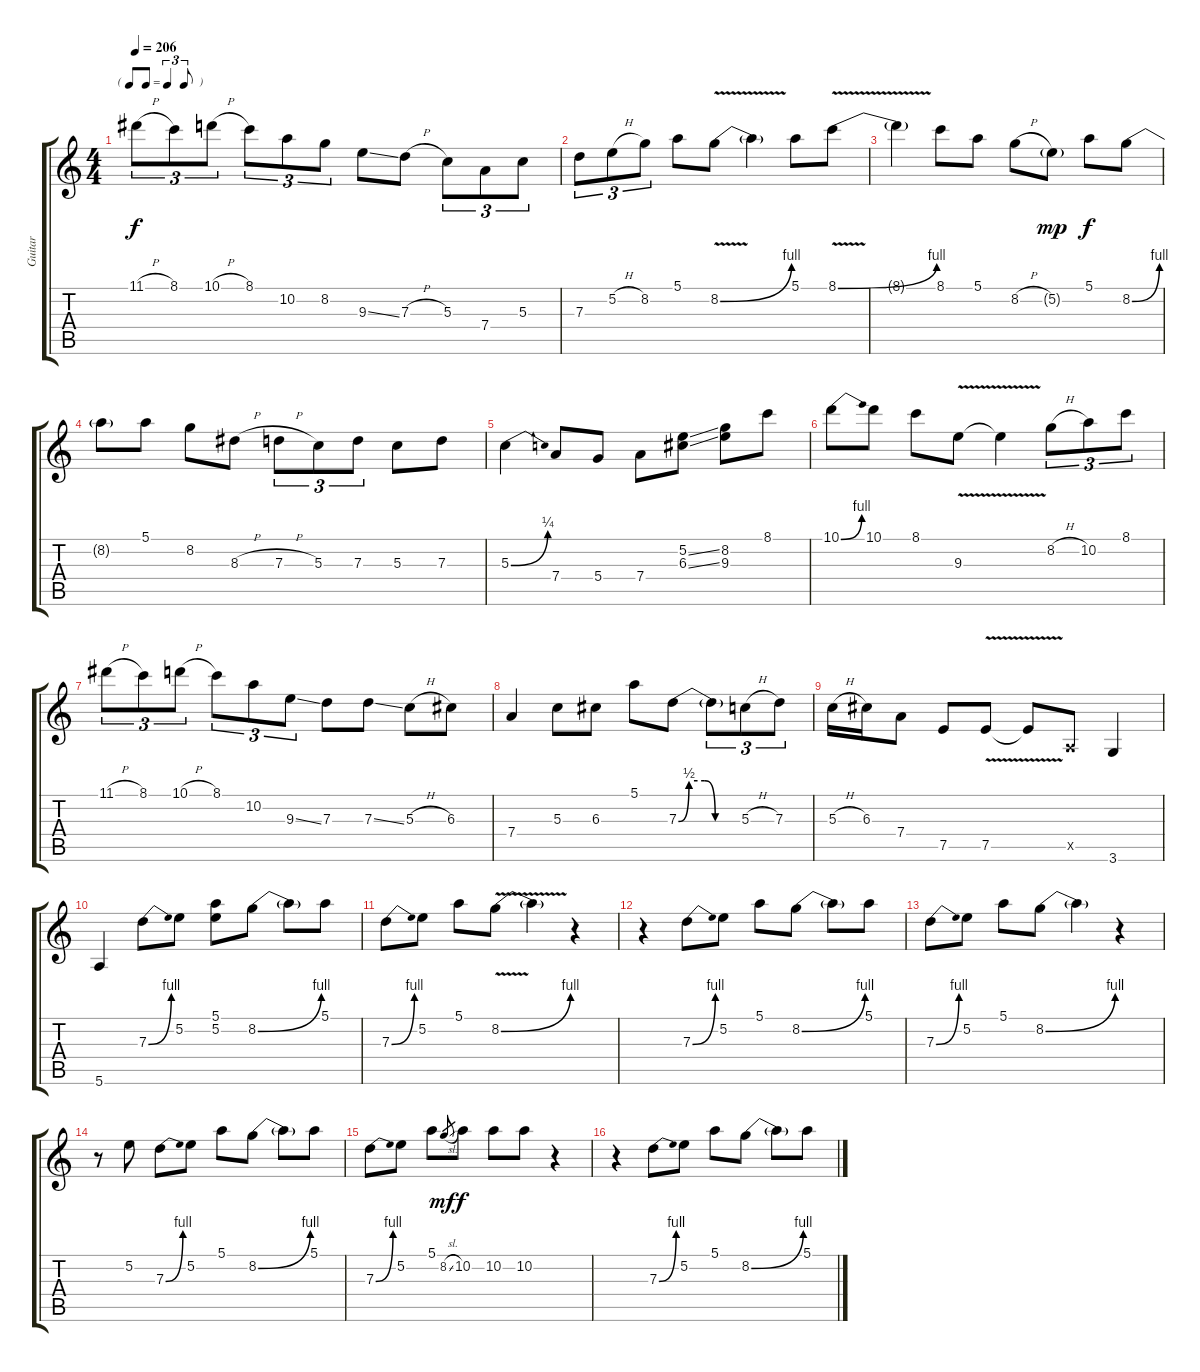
\track ("Guitar" "Guitar") {instrument overdrivenguitar}
\staff {score tabs}
\tuning (E4 B3 G3 D3 A2 E2) {hide}
\ts (4 4)
\tf triplet8th
\tempo 206
\clef g2
\ks c
11.1{h}.8{tu (3 2) dy f} 8.1.8{tu (3 2)} 10.1{h}.8{tu (3 2)} 8.1.8{tu (3 2)} 10.2.8{tu (3 2)} 8.2.8{tu (3 2)} 9.3{ss}.8 7.3{h}.8 5.3.8{tu (3 2)} 7.4.8{tu (3 2)} 5.3.8{tu (3 2)} |
7.3.8{tu (3 2)} 5.2{h}.8{tu (3 2)} 8.2.8{tu (3 2)} 5.1.8 8.2{be (bend 0 0 60 4) v}.8 8.2{t}.4 5.1.8 8.1{be (bend 0 0 60 4) v}.8 |
8.1{t}.4 8.1.8 5.1.8 8.2{h}.8 5.2{g}.8{dy mp} 5.1.8{dy f} 8.2{be (bend 0 0 60 4)}.8 |
8.2{t}.8 5.1.8 8.2.8 8.3{h}.8 7.3{h}.8{tu (3 2)} 5.3.8{tu (3 2)} 7.3.8{tu (3 2)} 5.3.8 7.3.8 |
5.3{be (bend 0 0 60 1)}.4 7.4.8 5.4.8 7.4.8 (5.2{ss} 6.3{ss}).8 (8.2 9.3).8 8.1.8 |
10.1{be (bend 0 0 60 4)}.8 10.1.8 8.1.8 9.3{v}.8 9.3{t}.4 8.2{h}.8{tu (3 2)} 10.2.8{tu (3 2)} 8.1.8{tu (3 2)} |
11.1{h}.8{tu (3 2)} 8.1.8{tu (3 2)} 10.1{h}.8{tu (3 2)} 8.1.8{tu (3 2)} 10.2.8{tu (3 2)} 9.3{ss}.8{tu (3 2)} 7.3.8 7.3{ss}.8 5.3{h}.8 6.3.8 |
7.4.4 5.3.8 6.3.8 5.1.8 7.3{be (custom 0 0 10 2 25 2 35 0 60 0)}.8 7.3{t}.8{tu (3 2)} 5.3{h}.8{tu (3 2)} 7.3.8{tu (3 2)} |
5.3{h}.16 6.3.16 7.4.8 7.5.8 7.5{v}.8 7.5{t}.8 0.5{x}.8 3.6.4 |
5.6.4 7.3{be (bend 0 0 60 4)}.8 5.2.8 (5.1 5.2).8 8.2{be (bend 0 0 60 4)}.8 8.2{t}.8 5.1.8 |
7.3{be (bend 0 0 60 4)}.8 5.2.8 5.1.8 8.2{be (bend 0 0 60 4) v}.8 8.2{t}.4 r.4 |
r.4 7.3{be (bend 0 0 60 4)}.8 5.2.8 5.1.8 8.2{be (bend 0 0 60 4)}.8 8.2{t}.8 5.1.8 |
7.3{be (bend 0 0 60 4)}.8 5.2.8 5.1.8 8.2{be (bend 0 0 60 4)}.8 8.2{t}.4 r.4 |
r.8 5.2.8 7.3{be (bend 0 0 60 4)}.8 5.2.8 5.1.8 8.2{be (bend 0 0 60 4)}.8 8.2{t}.8 5.1.8 |
7.3{be (bend 0 0 60 4)}.8 5.2.8 5.1.8 8.2{sl}.8{gr dy mf} 10.2.8{dy f} 10.2.8 10.2.8 r.4 |
r.4 7.3{be (bend 0 0 60 4)}.8 5.2.8 5.1.8 8.2{be (bend 0 0 60 4)}.8 8.2{t}.8 5.1.8
